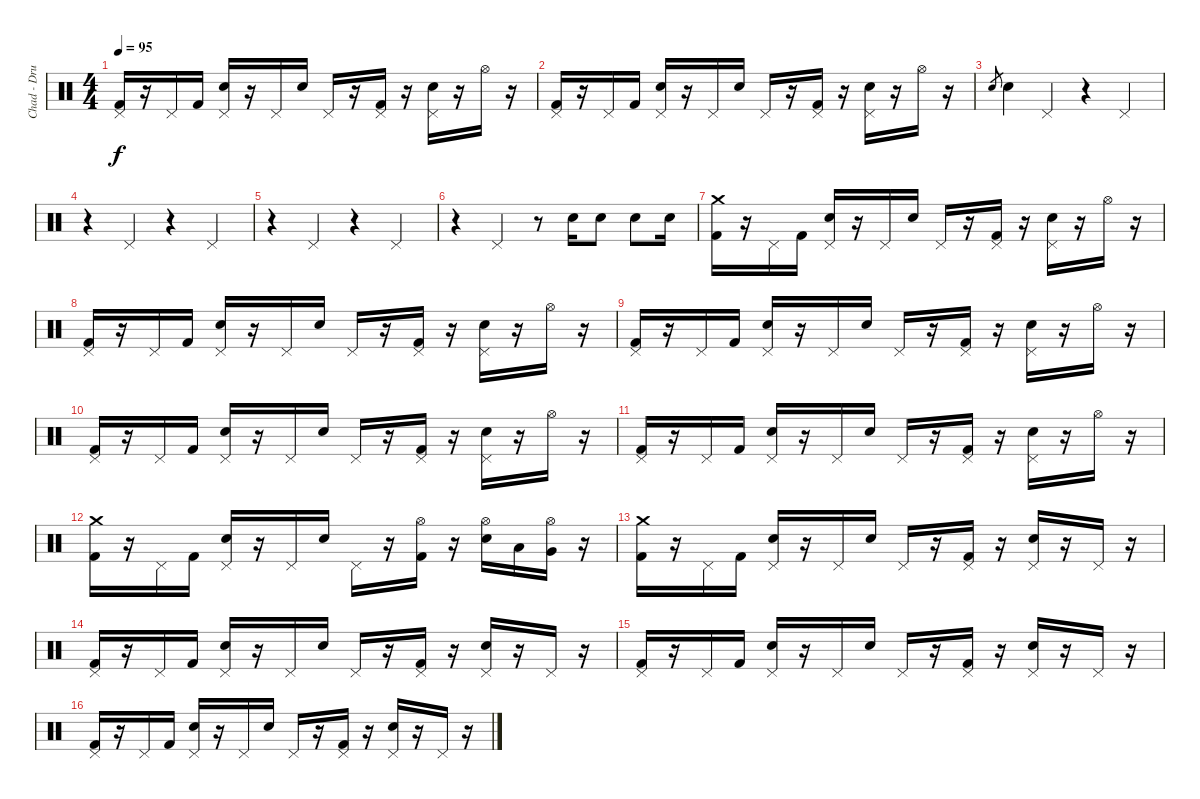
\track ("Chad - Drums" "Chad - Dru") {instrument percussion}
\staff {score}
\articulation defaults
\ts (4 4)
\tempo 95
\clef neutral
\ks c
("Pedal Hi-Hat (hit)" "Kick (hit) 2").16{dy f} r.16 "Pedal Hi-Hat (hit)".16 "Kick (hit) 2".16 ("Pedal Hi-Hat (hit)" "Electric Snare (hit)").16 r.16 "Pedal Hi-Hat (hit)".16 "Electric Snare (hit)".16 "Pedal Hi-Hat (hit)".16 r.16 ("Pedal Hi-Hat (hit)" "Kick (hit) 2").16 r.16 ("Pedal Hi-Hat (hit)" "Electric Snare (hit)").16 r.16 "Hi-Hat (open)".16 r.16 |
("Pedal Hi-Hat (hit)" "Kick (hit) 2").16 r.16 "Pedal Hi-Hat (hit)".16 "Kick (hit) 2".16 ("Pedal Hi-Hat (hit)" "Electric Snare (hit)").16 r.16 "Pedal Hi-Hat (hit)".16 "Electric Snare (hit)".16 "Pedal Hi-Hat (hit)".16 r.16 ("Pedal Hi-Hat (hit)" "Kick (hit) 2").16 r.16 ("Pedal Hi-Hat (hit)" "Electric Snare (hit)").16 r.16 "Hi-Hat (open)".16 r.16 |
"Electric Snare (hit)".8{gr} "Electric Snare (hit)".4 "Pedal Hi-Hat (hit)".4 r.4 "Pedal Hi-Hat (hit)".4 |
r.4 "Pedal Hi-Hat (hit)".4 r.4 "Pedal Hi-Hat (hit)".4 |
r.4 "Pedal Hi-Hat (hit)".4 r.4 "Pedal Hi-Hat (hit)".4 |
r.4 "Pedal Hi-Hat (hit)".4 r.8 "Electric Snare (hit)".16 "Electric Snare (hit)".8 "Electric Snare (hit)".8 "Electric Snare (hit)".16 |
("Crash medium (hit)" "Kick (hit) 2").16 r.16 "Pedal Hi-Hat (hit)".16 "Kick (hit) 2".16 ("Pedal Hi-Hat (hit)" "Electric Snare (hit)").16 r.16 "Pedal Hi-Hat (hit)".16 "Electric Snare (hit)".16 "Pedal Hi-Hat (hit)".16 r.16 ("Pedal Hi-Hat (hit)" "Kick (hit) 2").16 r.16 ("Pedal Hi-Hat (hit)" "Electric Snare (hit)").16 r.16 "Hi-Hat (open)".16 r.16 |
("Pedal Hi-Hat (hit)" "Kick (hit) 2").16 r.16 "Pedal Hi-Hat (hit)".16 "Kick (hit) 2".16 ("Pedal Hi-Hat (hit)" "Electric Snare (hit)").16 r.16 "Pedal Hi-Hat (hit)".16 "Electric Snare (hit)".16 "Pedal Hi-Hat (hit)".16 r.16 ("Pedal Hi-Hat (hit)" "Kick (hit) 2").16 r.16 ("Pedal Hi-Hat (hit)" "Electric Snare (hit)").16 r.16 "Hi-Hat (open)".16 r.16 |
("Pedal Hi-Hat (hit)" "Kick (hit) 2").16 r.16 "Pedal Hi-Hat (hit)".16 "Kick (hit) 2".16 ("Pedal Hi-Hat (hit)" "Electric Snare (hit)").16 r.16 "Pedal Hi-Hat (hit)".16 "Electric Snare (hit)".16 "Pedal Hi-Hat (hit)".16 r.16 ("Pedal Hi-Hat (hit)" "Kick (hit) 2").16 r.16 ("Pedal Hi-Hat (hit)" "Electric Snare (hit)").16 r.16 "Hi-Hat (open)".16 r.16 |
("Pedal Hi-Hat (hit)" "Kick (hit) 2").16 r.16 "Pedal Hi-Hat (hit)".16 "Kick (hit) 2".16 ("Pedal Hi-Hat (hit)" "Electric Snare (hit)").16 r.16 "Pedal Hi-Hat (hit)".16 "Electric Snare (hit)".16 "Pedal Hi-Hat (hit)".16 r.16 ("Pedal Hi-Hat (hit)" "Kick (hit) 2").16 r.16 ("Pedal Hi-Hat (hit)" "Electric Snare (hit)").16 r.16 "Hi-Hat (open)".16 r.16 |
("Pedal Hi-Hat (hit)" "Kick (hit) 2").16 r.16 "Pedal Hi-Hat (hit)".16 "Kick (hit) 2".16 ("Pedal Hi-Hat (hit)" "Electric Snare (hit)").16 r.16 "Pedal Hi-Hat (hit)".16 "Electric Snare (hit)".16 "Pedal Hi-Hat (hit)".16 r.16 ("Pedal Hi-Hat (hit)" "Kick (hit) 2").16 r.16 ("Pedal Hi-Hat (hit)" "Electric Snare (hit)").16 r.16 "Hi-Hat (open)".16 r.16 |
("Crash medium (hit)" "Kick (hit) 2").16 r.16 "Pedal Hi-Hat (hit)".16 "Kick (hit) 2".16 ("Pedal Hi-Hat (hit)" "Electric Snare (hit)").16 r.16 "Pedal Hi-Hat (hit)".16 "Electric Snare (hit)".16 "Pedal Hi-Hat (hit)".16 r.16 ("Hi-Hat (open)" "Kick (hit) 2").16 r.16 ("Hi-Hat (open)" "Electric Snare (hit)").16 "Low Tom (hit)".16 ("Hi-Hat (open)" "Very Low Tom (hit)").16 r.16 |
("Crash medium (hit)" "Kick (hit) 2").16 r.16 "Pedal Hi-Hat (hit)".16 "Kick (hit) 2".16 ("Pedal Hi-Hat (hit)" "Electric Snare (hit)").16 r.16 "Pedal Hi-Hat (hit)".16 "Electric Snare (hit)".16 "Pedal Hi-Hat (hit)".16 r.16 ("Pedal Hi-Hat (hit)" "Kick (hit) 2").16 r.16 ("Pedal Hi-Hat (hit)" "Electric Snare (hit)").16 r.16 "Pedal Hi-Hat (hit)".16 r.16 |
("Pedal Hi-Hat (hit)" "Kick (hit) 2").16 r.16 "Pedal Hi-Hat (hit)".16 "Kick (hit) 2".16 ("Pedal Hi-Hat (hit)" "Electric Snare (hit)").16 r.16 "Pedal Hi-Hat (hit)".16 "Electric Snare (hit)".16 "Pedal Hi-Hat (hit)".16 r.16 ("Pedal Hi-Hat (hit)" "Kick (hit) 2").16 r.16 ("Pedal Hi-Hat (hit)" "Electric Snare (hit)").16 r.16 "Pedal Hi-Hat (hit)".16 r.16 |
("Pedal Hi-Hat (hit)" "Kick (hit) 2").16 r.16 "Pedal Hi-Hat (hit)".16 "Kick (hit) 2".16 ("Pedal Hi-Hat (hit)" "Electric Snare (hit)").16 r.16 "Pedal Hi-Hat (hit)".16 "Electric Snare (hit)".16 "Pedal Hi-Hat (hit)".16 r.16 ("Pedal Hi-Hat (hit)" "Kick (hit) 2").16 r.16 ("Pedal Hi-Hat (hit)" "Electric Snare (hit)").16 r.16 "Pedal Hi-Hat (hit)".16 r.16 |
("Pedal Hi-Hat (hit)" "Kick (hit) 2").16 r.16 "Pedal Hi-Hat (hit)".16 "Kick (hit) 2".16 ("Pedal Hi-Hat (hit)" "Electric Snare (hit)").16 r.16 "Pedal Hi-Hat (hit)".16 "Electric Snare (hit)".16 "Pedal Hi-Hat (hit)".16 r.16 ("Pedal Hi-Hat (hit)" "Kick (hit) 2").16 r.16 ("Pedal Hi-Hat (hit)" "Electric Snare (hit)").16 r.16 "Pedal Hi-Hat (hit)".16 r.16
